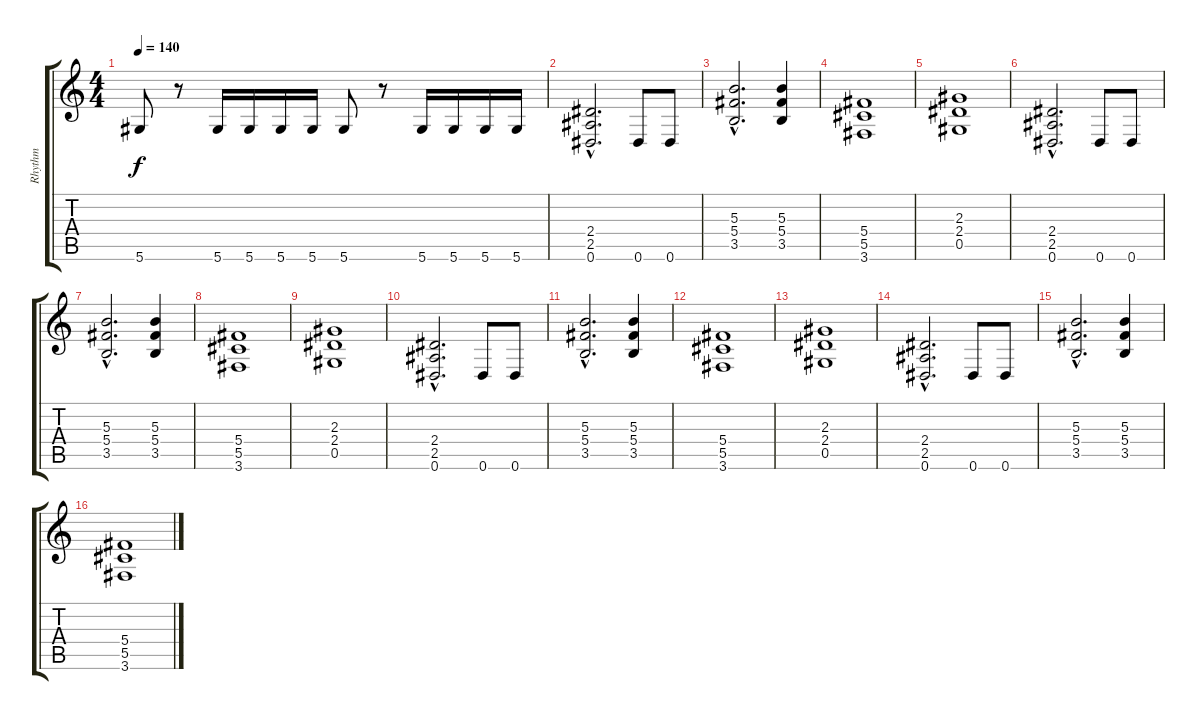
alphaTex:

\track ("Rhythm" "Rhythm") {instrument distortionguitar}
\staff {score tabs}
\tuning (Eb4 Bb3 Gb3 Db3 Ab2 Eb2) {hide}
\ts (4 4)
\tempo 140
\clef g2
\ks c
5.6.8{dy f} r.8 5.6.16 5.6.16 5.6.16 5.6.16 5.6.8 r.8 5.6.16 5.6.16 5.6.16 5.6.16 |
(2.4{hac} 2.5{hac} 0.6{hac}).2{d instrument distortionguitar} 0.6.8 0.6.8 |
(5.3{hac} 5.4{hac} 3.5{hac}).2{d} (5.3 5.4 3.5).4 |
(5.4 5.5 3.6).1 |
(2.3 2.4 0.5).1 |
(2.4{hac} 2.5{hac} 0.6{hac}).2{d} 0.6.8 0.6.8 |
(5.3{hac} 5.4{hac} 3.5{hac}).2{d} (5.3 5.4 3.5).4 |
(5.4 5.5 3.6).1 |
(2.3 2.4 0.5).1 |
(2.4{hac} 2.5{hac} 0.6{hac}).2{d} 0.6.8 0.6.8 |
(5.3{hac} 5.4{hac} 3.5{hac}).2{d} (5.3 5.4 3.5).4 |
(5.4 5.5 3.6).1 |
(2.3 2.4 0.5).1 |
(2.4{hac} 2.5{hac} 0.6{hac}).2{d} 0.6.8 0.6.8 |
(5.3{hac} 5.4{hac} 3.5{hac}).2{d} (5.3 5.4 3.5).4 |
(5.4 5.5 3.6).1
